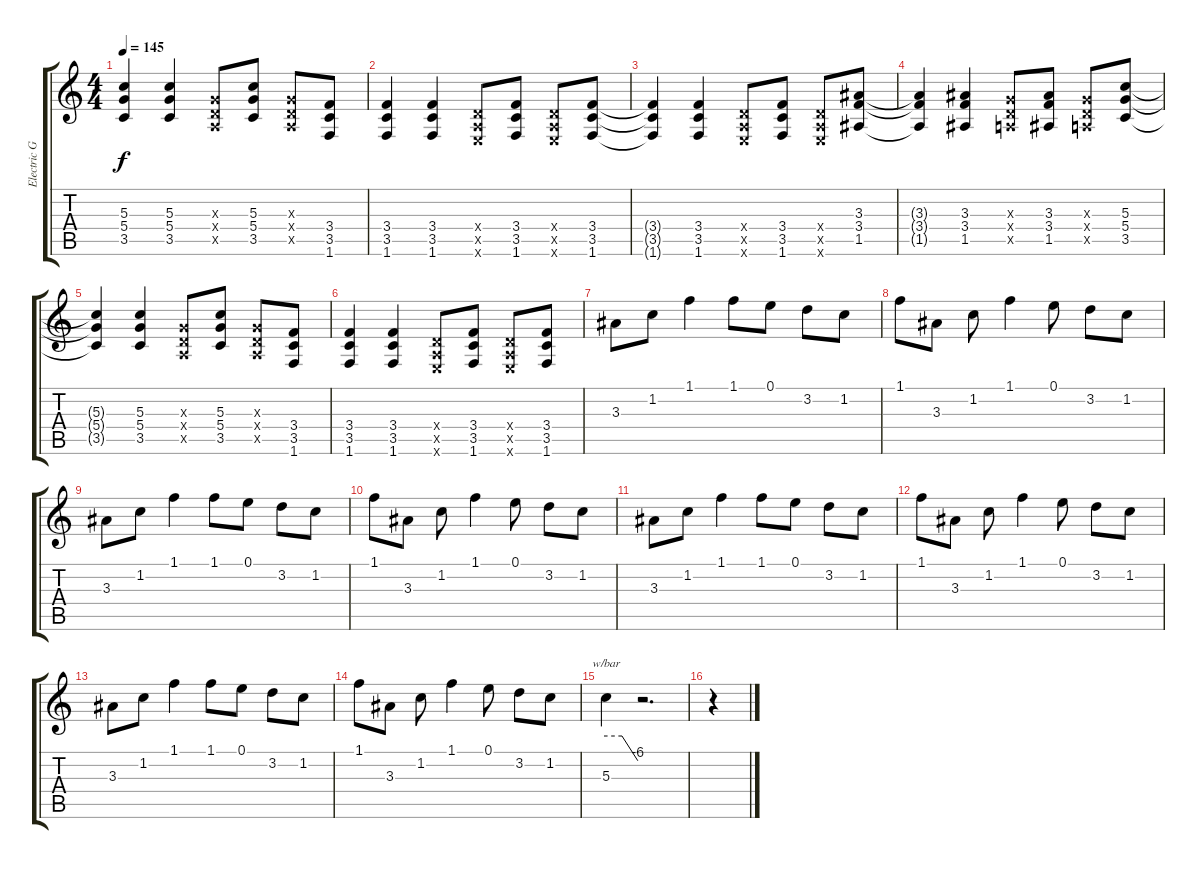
\track ("Electric Guitar" "Electric G") {instrument distortionguitar}
\staff {score tabs}
\tuning (E4 B3 G3 D3 A2 E2) {hide}
\ts (4 4)
\tempo 145
\clef g2
\ks c
(5.3{t} 5.4{t} 3.5{t}).4{dy f volume 13 balance 4} (5.3 5.4 3.5).4 (0.3{x} 0.4{x} 0.5{x}).8 (5.3 5.4 3.5).8 (0.3{x} 0.4{x} 0.5{x}).8 (3.4 3.5 1.6).8 |
(3.4 3.5 1.6).4{volume 13 balance 4} (3.4 3.5 1.6).4 (0.4{x} 0.5{x} 0.6{x}).8 (3.4 3.5 1.6).8 (0.4{x} 0.5{x} 0.6{x}).8 (3.4 3.5 1.6).8 |
(3.4{t} 3.5{t} 1.6{t}).4{volume 13 balance 4} (3.4 3.5 1.6).4 (0.4{x} 0.5{x} 0.6{x}).8 (3.4 3.5 1.6).8 (0.4{x} 0.5{x} 0.6{x}).8 (3.3 3.4 1.5).8 |
(3.3{t} 3.4{t} 1.5{t}).4{volume 13 balance 4} (3.3 3.4 1.5).4 (0.3{x} 0.4{x} 0.5{x}).8 (3.3 3.4 1.5).8 (0.3{x} 0.4{x} 0.5{x}).8 (5.3 5.4 3.5).8 |
(5.3{t} 5.4{t} 3.5{t}).4{volume 13 balance 4} (5.3 5.4 3.5).4 (0.3{x} 0.4{x} 0.5{x}).8 (5.3 5.4 3.5).8 (0.3{x} 0.4{x} 0.5{x}).8 (3.4 3.5 1.6).8 |
(3.4 3.5 1.6).4{volume 13 balance 4} (3.4 3.5 1.6).4 (0.4{x} 0.5{x} 0.6{x}).8 (3.4 3.5 1.6).8 (0.4{x} 0.5{x} 0.6{x}).8 (3.4 3.5 1.6).8 |
3.3.8 1.2.8 1.1.4 1.1.8 0.1.8 3.2.8 1.2.8 |
1.1.8 3.3.8 1.2.8 1.1.4 0.1.8 3.2.8 1.2.8 |
3.3.8 1.2.8 1.1.4 1.1.8 0.1.8 3.2.8 1.2.8 |
1.1.8 3.3.8 1.2.8 1.1.4 0.1.8 3.2.8 1.2.8 |
3.3.8 1.2.8 1.1.4 1.1.8 0.1.8 3.2.8 1.2.8 |
1.1.8 3.3.8 1.2.8 1.1.4 0.1.8 3.2.8 1.2.8 |
3.3.8 1.2.8 1.1.4 1.1.8 0.1.8 3.2.8 1.2.8 |
1.1.8 3.3.8 1.2.8 1.1.4 0.1.8 3.2.8 1.2.8 |
5.3.4{tbe (custom default 0 0 30 0 60 -24)} r.2{d} |
r.4
